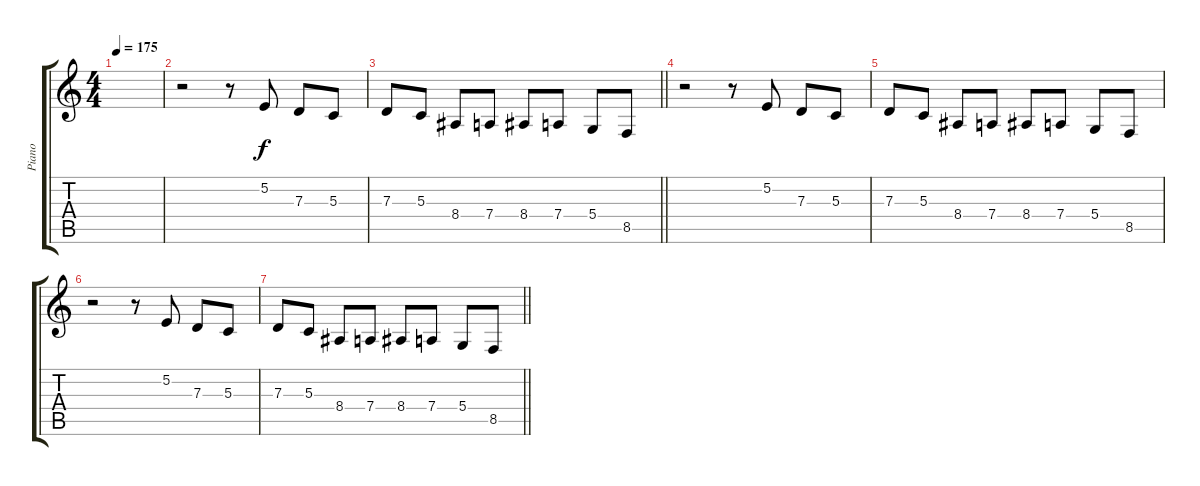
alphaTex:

\track ("Piano" "Piano") {instrument acousticgrandpiano}
\staff {score tabs}
\tuning (E4 B3 G3 D3 A2 E2) {hide}
\ts (4 4)
\tempo 175
\clef g2
\ks c
|
r.2 r.8 5.2.8 7.3.8 5.3.8 |
\barLineRight lightlight
7.3.8 5.3.8 8.4.8 7.4.8 8.4.8 7.4.8 5.4.8 8.5.8 |
r.2 r.8 5.2.8 7.3.8 5.3.8 |
7.3.8 5.3.8 8.4.8 7.4.8 8.4.8 7.4.8 5.4.8 8.5.8 |
r.2 r.8 5.2.8 7.3.8 5.3.8 |
\barLineRight lightlight
7.3.8 5.3.8 8.4.8 7.4.8 8.4.8 7.4.8 5.4.8 8.5.8
